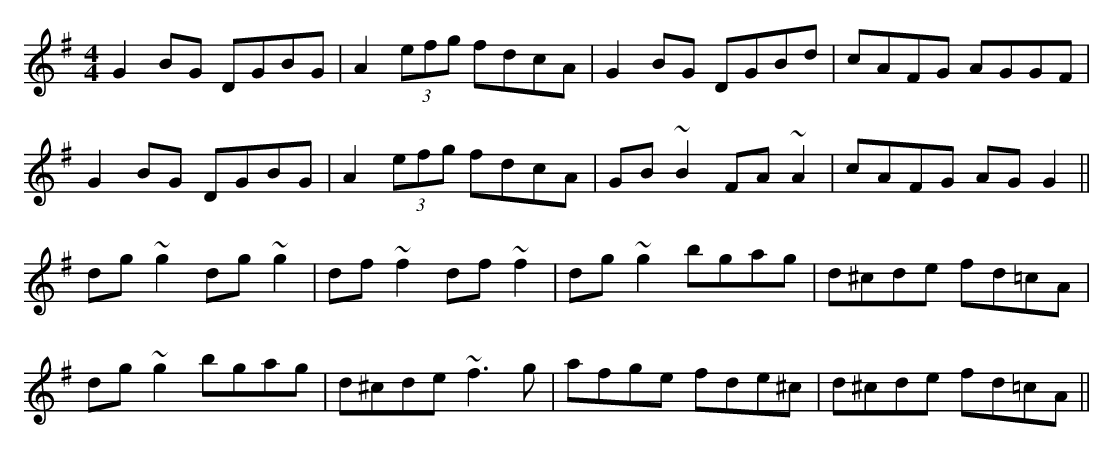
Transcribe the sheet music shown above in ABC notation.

X:1
M:4/4
K:G
G2BG DGBG|A2(3efg fdcA|G2BG DGBd|cAFG AGGF|
G2BG DGBG|A2(3efg fdcA|GB~B2 FA~A2|cAFG AGG2||
dg~g2 dg~g2|df~f2 df~f2|dg~g2 bgag|d^cde fd=cA|
dg~g2 bgag|d^cde ~f3g|afge fde^c|d^cde fd=cA||
